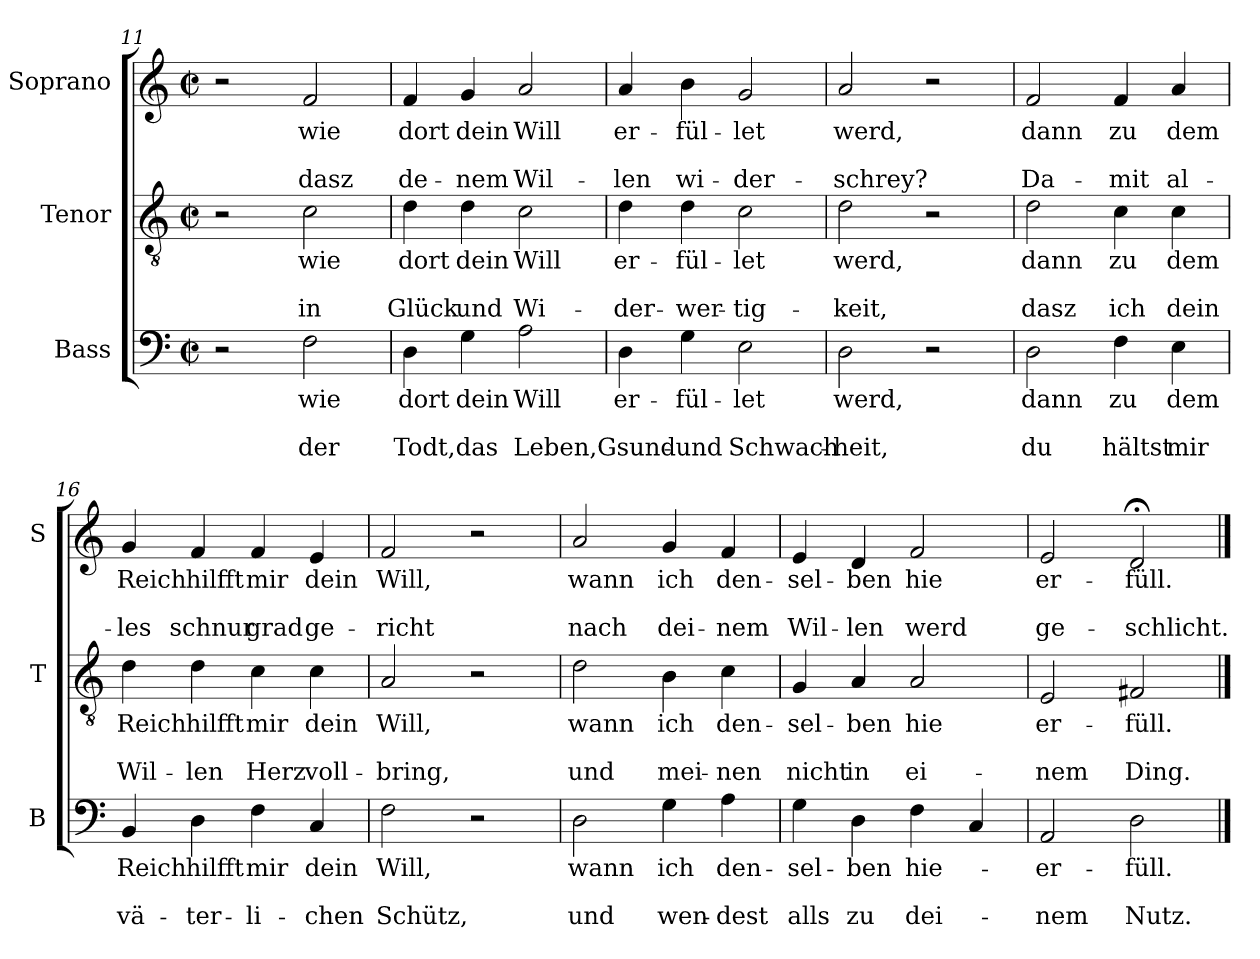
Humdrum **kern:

**kern	**text	**text	**text	**kern	**text	**text	**text	**kern	**text	**text	**text
*part3	*part3	*part3	*part3	*part2	*part2	*part2	*part2	*part1	*part1	*part1	*part1
*staff3	*staff3	*staff3	*staff3	*staff2	*staff2	*staff2	*staff2	*staff1	*staff1	*staff1	*staff1
*I"Bass	*	*	*	*I"Tenor	*	*	*	*I"Soprano	*	*	*
*I'B	*	*	*	*I'T	*	*	*	*I'S	*	*	*
!!LO:PB:g=z
*clefF4	*	*	*	*clefGv2	*	*	*	*clefG2	*	*	*
*k[]	*	*	*	*k[]	*	*	*	*k[]	*	*	*
*C:	*	*	*	*C:	*	*	*	*C:	*	*	*
*M2/2	*	*	*	*M2/2	*	*	*	*M2/2	*	*	*
*met(c|)	*	*	*	*met(c|)	*	*	*	*met(c|)	*	*	*
=11	=11	=11	=11	=11	=11	=11	=11	=11	=11	=11	=11
2r	.	.	.	2r	.	.	.	2r	.	.	.
!	!LO:LY:b	!	!LO:LY:b	!	!LO:LY:b	!	!LO:LY:b	!	!LO:LY:b	!	!LO:LY:b
2F\	wie	.	der	2c\	wie	.	in	2f/	wie	.	dasz
=12	=12	=12	=12	=12	=12	=12	=12	=12	=12	=12	=12
!	!LO:LY:b	!	!LO:LY:b	!	!LO:LY:b	!	!LO:LY:b	!	!LO:LY:b	!	!LO:LY:b
4D\	dort	.	Todt,	4d\	dort	.	Glück	4f/	dort	.	de-
!	!LO:LY:b	!	!LO:LY:b	!	!LO:LY:b	!	!LO:LY:b	!	!LO:LY:b	!	!LO:LY:b
4G\	dein	.	das	4d\	dein	.	und	4g/	dein	.	-nem
!	!LO:LY:b	!	!LO:LY:b	!	!LO:LY:b	!	!LO:LY:b	!	!LO:LY:b	!	!LO:LY:b
2A\	Will	.	Leben,	2c\	Will	.	Wi-	2a/	Will	.	Wil-
=13	=13	=13	=13	=13	=13	=13	=13	=13	=13	=13	=13
!	!LO:LY:b	!	!LO:LY:b	!	!LO:LY:b	!	!LO:LY:b	!	!LO:LY:b	!	!LO:LY:b
4D\	er-	.	Gsund-	4d\	er-	.	-der-	4a/	er-	.	-len
!	!LO:LY:b	!	!LO:LY:b	!	!LO:LY:b	!	!LO:LY:b	!	!LO:LY:b	!	!LO:LY:b
4G\	-fül-	.	-und	4d\	-fül-	.	-wer-	4b\	-fül-	.	wi-
!	!LO:LY:b	!	!LO:LY:b	!	!LO:LY:b	!	!LO:LY:b	!	!LO:LY:b	!	!LO:LY:b
2E\	-let	.	Schwach-	2c\	-let	.	-tig-	2g/	-let	.	-der-
=14	=14	=14	=14	=14	=14	=14	=14	=14	=14	=14	=14
!	!LO:LY:b	!	!LO:LY:b	!	!LO:LY:b	!	!LO:LY:b	!	!LO:LY:b	!	!LO:LY:b
2D\	werd,	.	-heit,	2d\	werd,	.	-keit,	2a/	werd,	.	-schrey?
2r	.	.	.	2r	.	.	.	2r	.	.	.
=15	=15	=15	=15	=15	=15	=15	=15	=15	=15	=15	=15
!	!LO:LY:b	!	!LO:LY:b	!	!LO:LY:b	!	!LO:LY:b	!	!LO:LY:b	!	!LO:LY:b
2D\	dann	.	du	2d\	dann	.	dasz	2f/	dann	.	Da-
!	!LO:LY:b	!	!LO:LY:b	!	!LO:LY:b	!	!LO:LY:b	!	!LO:LY:b	!	!LO:LY:b
4F\	zu	.	hältst	4c\	zu	.	ich	4f/	zu	.	-mit
!	!LO:LY:b	!	!LO:LY:b	!	!LO:LY:b	!	!LO:LY:b	!	!LO:LY:b	!	!LO:LY:b
4E\	dem	.	mir	4c\	dem	.	dein	4a/	dem	.	al-
!!LO:LB:g=z
=16	=16	=16	=16	=16	=16	=16	=16	=16	=16	=16	=16
!	!LO:LY:b	!	!LO:LY:b	!	!LO:LY:b	!	!LO:LY:b	!	!LO:LY:b	!	!LO:LY:b
4BB/	Reich	.	vä-	4d\	Reich	.	Wil-	4g/	Reich	.	-les
!	!LO:LY:b	!	!LO:LY:b	!	!LO:LY:b	!	!LO:LY:b	!	!LO:LY:b	!	!LO:LY:b
4D\	hilfft	.	-ter-	4d\	hilfft	.	-len	4f/	hilfft	.	schnur
!	!LO:LY:b	!	!LO:LY:b	!	!LO:LY:b	!	!LO:LY:b	!	!LO:LY:b	!	!LO:LY:b
4F\	mir	.	-li-	4c\	mir	.	Herz	4f/	mir	.	grad
!	!LO:LY:b	!	!LO:LY:b	!	!LO:LY:b	!	!LO:LY:b	!	!LO:LY:b	!	!LO:LY:b
4C/	dein	.	-chen	4c\	dein	.	voll-	4e/	dein	.	ge-
=17	=17	=17	=17	=17	=17	=17	=17	=17	=17	=17	=17
!	!LO:LY:b	!	!LO:LY:b	!	!LO:LY:b	!	!LO:LY:b	!	!LO:LY:b	!	!LO:LY:b
2F\	Will,	.	Schütz,	2A/	Will,	.	-bring,	2f/	Will,	.	-richt
2r	.	.	.	2r	.	.	.	2r	.	.	.
=18	=18	=18	=18	=18	=18	=18	=18	=18	=18	=18	=18
!	!LO:LY:b	!	!LO:LY:b	!	!LO:LY:b	!	!LO:LY:b	!	!LO:LY:b	!	!LO:LY:b
2D\	wann	.	und	2d\	wann	.	und	2a/	wann	.	nach
!	!LO:LY:b	!	!LO:LY:b	!	!LO:LY:b	!	!LO:LY:b	!	!LO:LY:b	!	!LO:LY:b
4G\	ich	.	wen-	4B\	ich	.	mei-	4g/	ich	.	dei-
!	!LO:LY:b	!	!LO:LY:b	!	!LO:LY:b	!	!LO:LY:b	!	!LO:LY:b	!	!LO:LY:b
4A\	den-	.	-dest	4c\	den-	.	-nen	4f/	den-	.	-nem
=19	=19	=19	=19	=19	=19	=19	=19	=19	=19	=19	=19
!	!LO:LY:b	!	!LO:LY:b	!	!LO:LY:b	!	!LO:LY:b	!	!LO:LY:b	!	!LO:LY:b
4G\	-sel-	.	alls	4G/	-sel-	.	nicht	4e/	-sel-	.	Wil-
!	!LO:LY:b	!	!LO:LY:b	!	!LO:LY:b	!	!LO:LY:b	!	!LO:LY:b	!	!LO:LY:b
4D\	-ben	.	zu	4A/	-ben	.	in	4d/	-ben	.	-len
!	!LO:LY:b	!	!LO:LY:b	!	!LO:LY:b	!	!LO:LY:b	!	!LO:LY:b	!	!LO:LY:b
4F\	hie-	.	dei-	2A/	hie	.	ei-	2f/	hie	.	werd
4C/	.	.	.	.	.	.	.	.	.	.	.
=20	=20	=20	=20	=20	=20	=20	=20	=20	=20	=20	=20
!	!LO:LY:b	!	!LO:LY:b	!	!LO:LY:b	!	!LO:LY:b	!	!LO:LY:b	!	!LO:LY:b
2AA/	-er-	.	-nem	2E/	er-	.	-nem	2e/	er-	.	ge-
!	!LO:LY:b	!	!LO:LY:b	!	!LO:LY:b	!	!LO:LY:b	!	!LO:LY:b	!	!LO:LY:b
2D\	-füll.	.	Nutz.	2F#X/	-füll.	.	Ding.	2d;</	-füll.	.	-schlicht.
==	==	==	==	==	==	==	==	==	==	==	==
*-	*-	*-	*-	*-	*-	*-	*-	*-	*-	*-	*-
